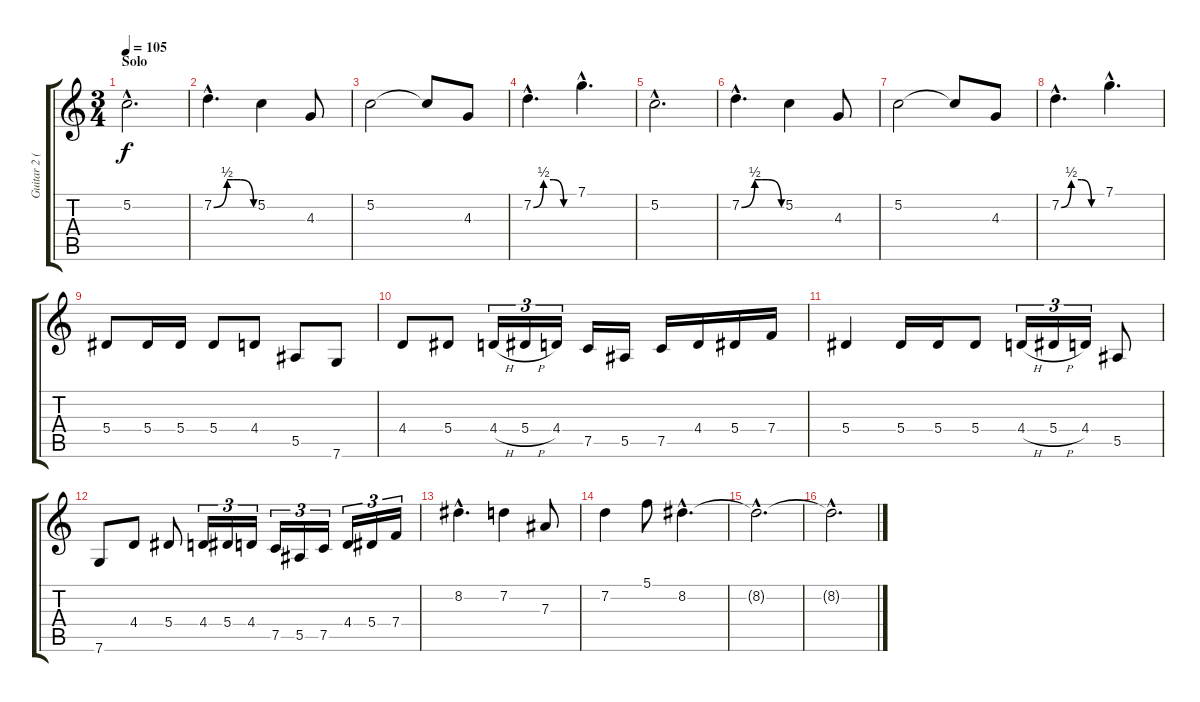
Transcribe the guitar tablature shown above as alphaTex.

\track ("Guitar 2 (Lead)" "Guitar 2 (") {instrument overdrivenguitar}
\staff {score tabs}
\tuning (C4 G3 Eb3 Bb2 F2 C2) {hide}
\ts (3 4)
\section ("" "Solo")
\tempo 105
\clef g2
\ks c
5.2{hac}.2{d dy f} |
7.2{be (custom 0 0 20 2 30 2 40 2 60 0) hac}.4{d} 5.2.4 4.3.8 |
5.2.2 5.2{t}.8 4.3.8 |
7.2{be (custom 0 0 15 2 30 2 45 0 60 0) hac}.4{d} 7.1{hac}.4{d} |
5.2{hac}.2{d} |
7.2{be (custom 0 0 20 2 30 2 40 2 60 0) hac}.4{d} 5.2.4 4.3.8 |
5.2.2 5.2{t}.8 4.3.8 |
7.2{be (custom 0 0 15 2 30 2 45 0 60 0) hac}.4{d} 7.1{hac}.4{d} |
5.4.8 5.4.16 5.4.16 5.4.8 4.4.8 5.5.8 7.6.8 |
4.4.8 5.4.8 4.4{h}.16{tu (3 2)} 5.4{h}.16{tu (3 2)} 4.4.16{tu (3 2)} 7.5.16 5.5.16 7.5.16 4.4.16 5.4.16 7.4.16 |
5.4.4 5.4.16 5.4.16 5.4.8 4.4{h}.16{tu (3 2)} 5.4{h}.16{tu (3 2)} 4.4.16{tu (3 2)} 5.5.8 |
7.6.8 4.4.8 5.4.8 4.4.16{tu (3 2)} 5.4.16{tu (3 2)} 4.4.16{tu (3 2)} 7.5.16{tu (3 2)} 5.5.16{tu (3 2)} 7.5.16{tu (3 2)} 4.4.16{tu (3 2)} 5.4.16{tu (3 2)} 7.4.16{tu (3 2)} |
8.2{hac}.4{d} 7.2.4 7.3.8 |
7.2.4 5.1.8 8.2{hac}.4{d} |
8.2{hac t}.2{d} |
8.2{hac t}.2{d}
